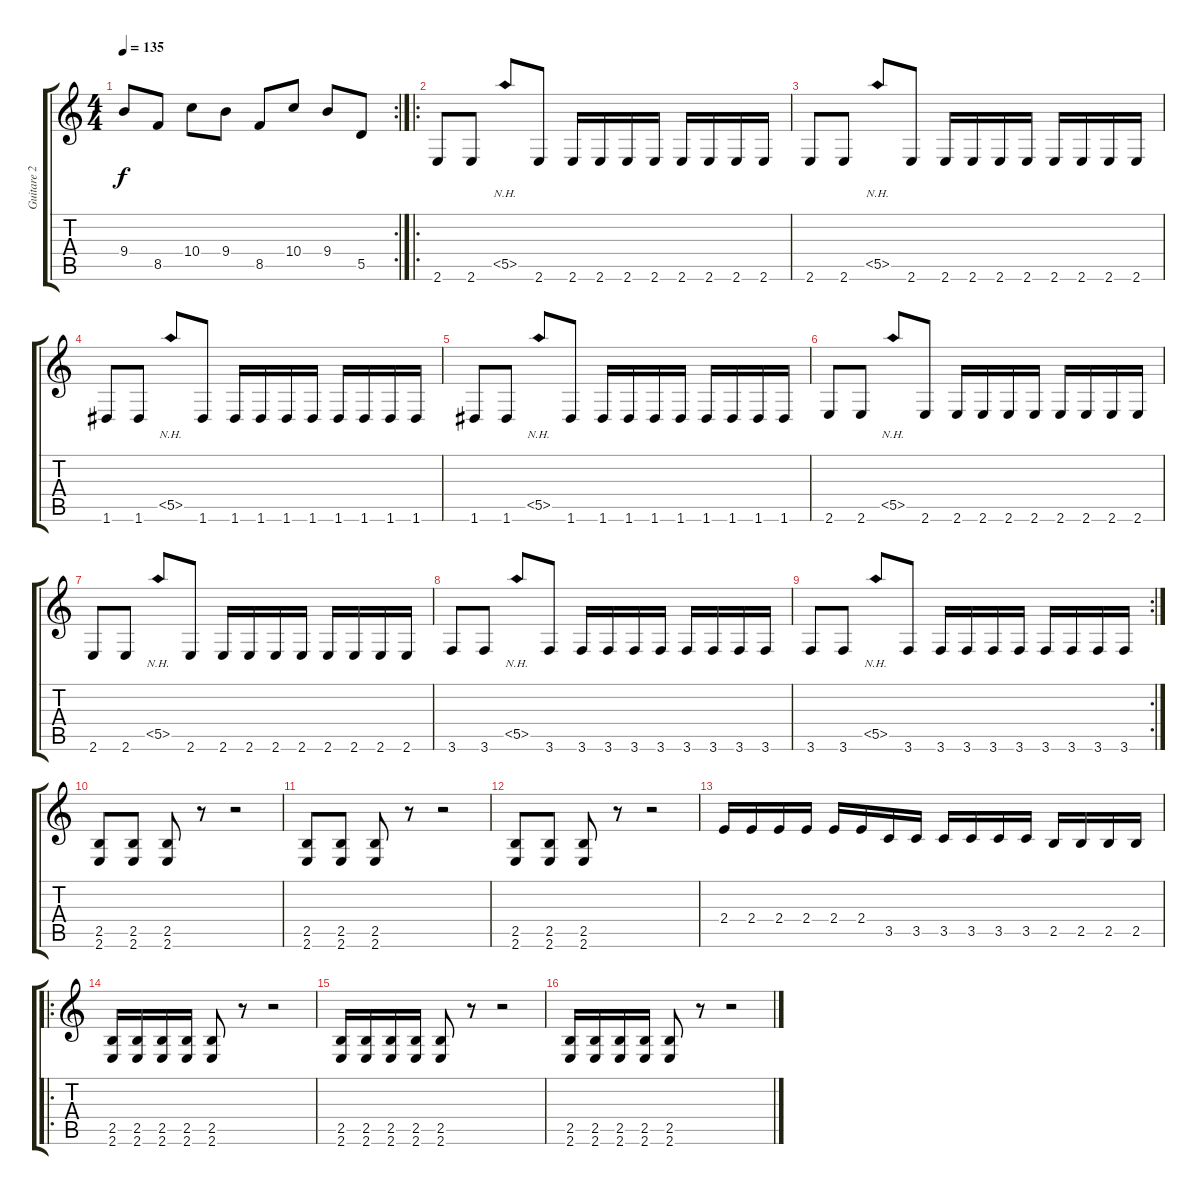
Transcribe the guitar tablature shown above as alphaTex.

\track ("Guitare 2" "Guitare 2") {instrument distortionguitar}
\staff {score tabs}
\tuning (E4 B3 G3 D3 A2 D2) {hide}
\rc 2
\ts (4 4)
\tempo 135
\clef g2
\ks c
9.4.8{dy f} 8.5.8 10.4.8 9.4.8 8.5.8 10.4.8 9.4.8 5.5.8 |
\ro
2.6.8 2.6.8 5.5{nh}.8 2.6.8 2.6.16 2.6.16 2.6.16 2.6.16 2.6.16 2.6.16 2.6.16 2.6.16 |
2.6.8 2.6.8 5.5{nh}.8 2.6.8 2.6.16 2.6.16 2.6.16 2.6.16 2.6.16 2.6.16 2.6.16 2.6.16 |
1.6.8 1.6.8 5.5{nh}.8 1.6.8 1.6.16 1.6.16 1.6.16 1.6.16 1.6.16 1.6.16 1.6.16 1.6.16 |
1.6.8 1.6.8 5.5{nh}.8 1.6.8 1.6.16 1.6.16 1.6.16 1.6.16 1.6.16 1.6.16 1.6.16 1.6.16 |
2.6.8 2.6.8 5.5{nh}.8 2.6.8 2.6.16 2.6.16 2.6.16 2.6.16 2.6.16 2.6.16 2.6.16 2.6.16 |
2.6.8 2.6.8 5.5{nh}.8 2.6.8 2.6.16 2.6.16 2.6.16 2.6.16 2.6.16 2.6.16 2.6.16 2.6.16 |
3.6.8 3.6.8 5.5{nh}.8 3.6.8 3.6.16 3.6.16 3.6.16 3.6.16 3.6.16 3.6.16 3.6.16 3.6.16 |
\rc 2
3.6.8 3.6.8 5.5{nh}.8 3.6.8 3.6.16 3.6.16 3.6.16 3.6.16 3.6.16 3.6.16 3.6.16 3.6.16 |
(2.5 2.6).8 (2.5 2.6).8 (2.5 2.6).8 r.8 r.2 |
(2.5 2.6).8 (2.5 2.6).8 (2.5 2.6).8 r.8 r.2 |
(2.5 2.6).8 (2.5 2.6).8 (2.5 2.6).8 r.8 r.2 |
2.4.16 2.4.16 2.4.16 2.4.16 2.4.16 2.4.16 3.5.16 3.5.16 3.5.16 3.5.16 3.5.16 3.5.16 2.5.16 2.5.16 2.5.16 2.5.16 |
\ro
(2.5 2.6).16 (2.5 2.6).16 (2.5 2.6).16 (2.5 2.6).16 (2.5 2.6).8 r.8 r.2 |
(2.5 2.6).16 (2.5 2.6).16 (2.5 2.6).16 (2.5 2.6).16 (2.5 2.6).8 r.8 r.2 |
(2.5 2.6).16 (2.5 2.6).16 (2.5 2.6).16 (2.5 2.6).16 (2.5 2.6).8 r.8 r.2
